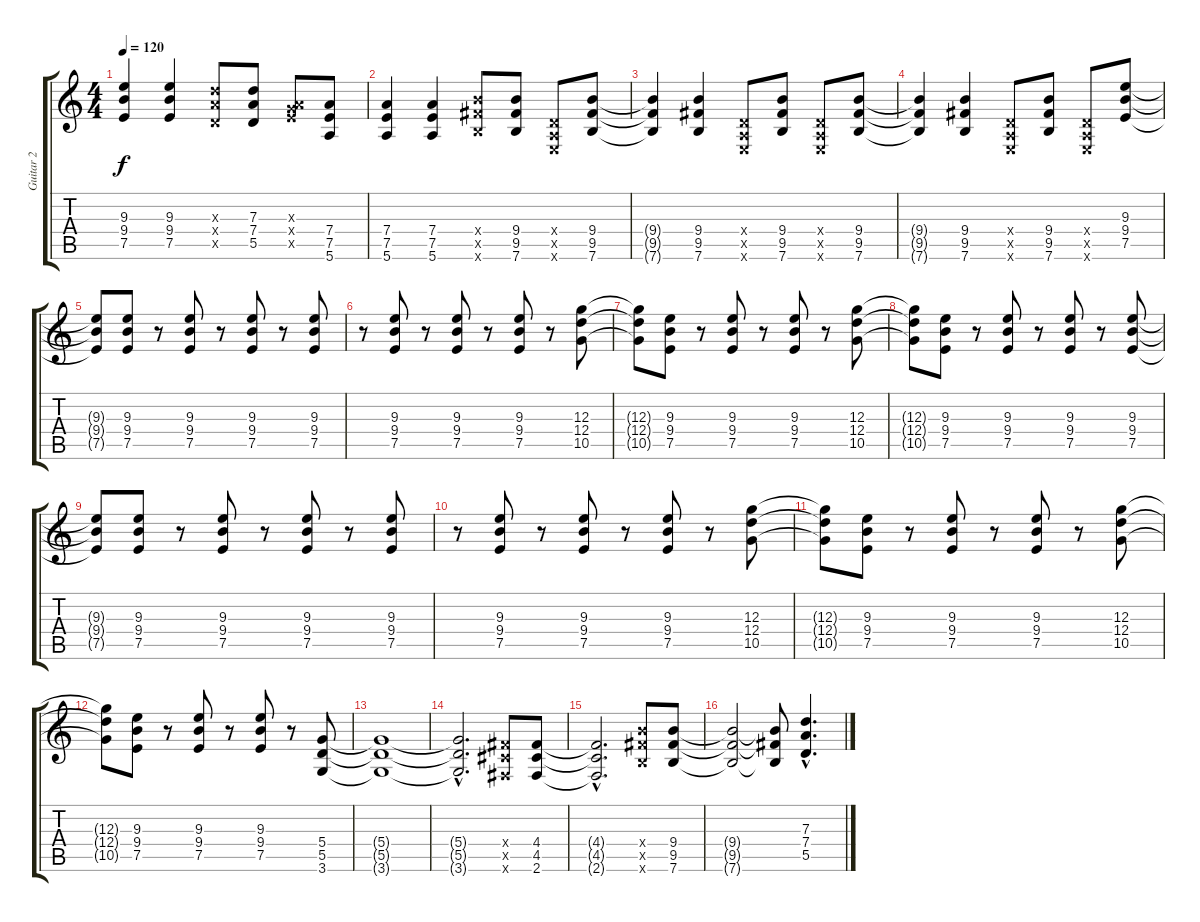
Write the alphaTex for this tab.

\track ("Guitar 2" "Guitar 2") {instrument overdrivenguitar}
\staff {score tabs}
\tuning (E4 B3 G3 D3 A2 E2) {hide}
\ts (4 4)
\tempo 120
\clef g2
\ks c
(9.3 9.4 7.5).4{dy f} (9.3 9.4 7.5).4 (7.3{x} 7.4{x} 5.5{x}).8 (7.3 7.4 5.5).8 (0.3{x} 7.4{x} 7.5{x}).8 (7.4 7.5 5.6).8 |
(7.4 7.5 5.6).4 (7.4 7.5 5.6).4 (9.4{x} 9.5{x} 7.6{x}).8 (9.4 9.5 7.6).8 (0.4{x} 0.5{x} 0.6{x}).8 (9.4 9.5 7.6).8 |
(9.4{t} 9.5{t} 7.6{t}).4 (9.4 9.5 7.6).4 (0.4{x} 0.5{x} 0.6{x}).8 (9.4 9.5 7.6).8 (0.4{x} 0.5{x} 0.6{x}).8 (9.4 9.5 7.6).8 |
(9.4{t} 9.5{t} 7.6{t}).4 (9.4 9.5 7.6).4 (0.4{x} 0.5{x} 0.6{x}).8 (9.4 9.5 7.6).8 (0.4{x} 0.5{x} 0.6{x}).8 (9.3 9.4 7.5).8 |
(9.3{t} 9.4{t} 7.5{t}).8 (9.3 9.4 7.5).8 r.8 (9.3 9.4 7.5).8 r.8 (9.3 9.4 7.5).8 r.8 (9.3 9.4 7.5).8 |
r.8 (9.3 9.4 7.5).8 r.8 (9.3 9.4 7.5).8 r.8 (9.3 9.4 7.5).8 r.8 (12.3 12.4 10.5).8 |
(12.3{t} 12.4{t} 10.5{t}).8 (9.3 9.4 7.5).8 r.8 (9.3 9.4 7.5).8 r.8 (9.3 9.4 7.5).8 r.8 (12.3 12.4 10.5).8 |
(12.3{t} 12.4{t} 10.5{t}).8 (9.3 9.4 7.5).8 r.8 (9.3 9.4 7.5).8 r.8 (9.3 9.4 7.5).8 r.8 (9.3 9.4 7.5).8 |
(9.3{t} 9.4{t} 7.5{t}).8 (9.3 9.4 7.5).8 r.8 (9.3 9.4 7.5).8 r.8 (9.3 9.4 7.5).8 r.8 (9.3 9.4 7.5).8 |
r.8 (9.3 9.4 7.5).8 r.8 (9.3 9.4 7.5).8 r.8 (9.3 9.4 7.5).8 r.8 (12.3 12.4 10.5).8 |
(12.3{t} 12.4{t} 10.5{t}).8 (9.3 9.4 7.5).8 r.8 (9.3 9.4 7.5).8 r.8 (9.3 9.4 7.5).8 r.8 (12.3 12.4 10.5).8 |
(12.3{t} 12.4{t} 10.5{t}).8 (9.3 9.4 7.5).8 r.8 (9.3 9.4 7.5).8 r.8 (9.3 9.4 7.5).8 r.8 (5.4 5.5 3.6).8 |
(5.4{t} 5.5{t} 3.6{t}).1 |
(5.4{hac t} 5.5{hac t} 3.6{hac t}).2{d} (4.4{x} 4.5{x} 2.6{x}).8 (4.4 4.5 2.6).8 |
(4.4{hac t} 4.5{hac t} 2.6{hac t}).2{d} (9.4{x} 9.5{x} 7.6{x}).8 (9.4 9.5 7.6).8 |
(9.4{t} 9.5{t} 7.6{t}).2 (9.4{t} 9.5{t} 7.6{t}).8 (7.3{hac} 7.4{hac} 5.5{hac}).4{d}
